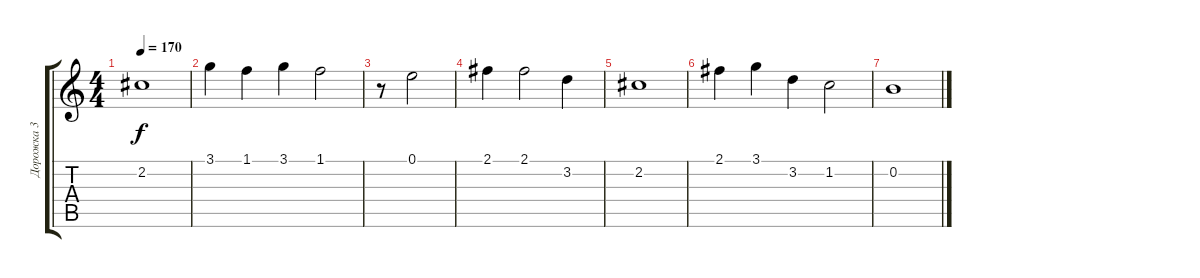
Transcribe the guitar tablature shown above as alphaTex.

\track ("Дорожка 3" "Дорожка 3") {instrument acousticguitarsteel}
\staff {score tabs}
\tuning (E4 B3 G3 D3 A2 E2) {hide}
\ts (4 4)
\tempo 170
\clef g2
\ks c
2.2.1{dy f} |
3.1.4 1.1.4 3.1.4 1.1.2 |
r.8 0.1.2 |
2.1.4 2.1.2 3.2.4 |
2.2.1 |
2.1.4 3.1.4 3.2.4 1.2.2 |
0.2.1
